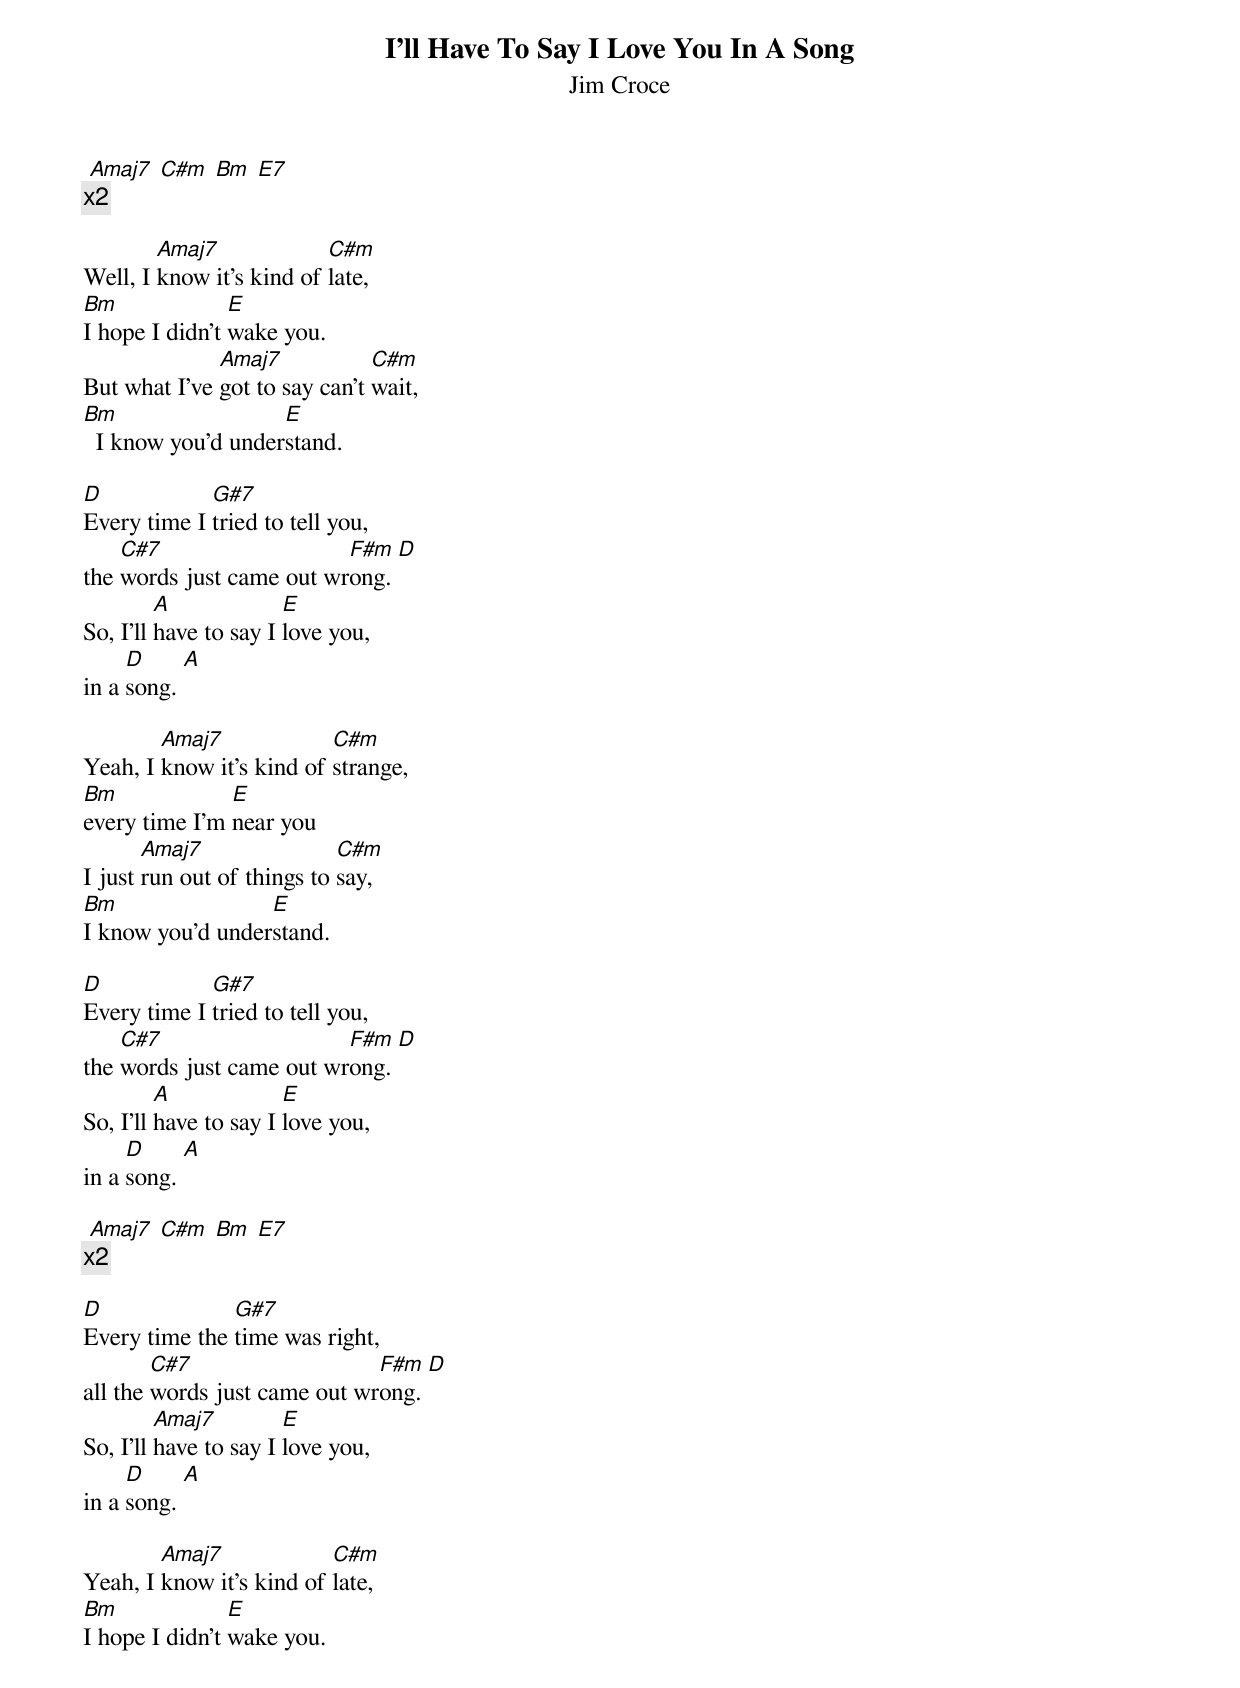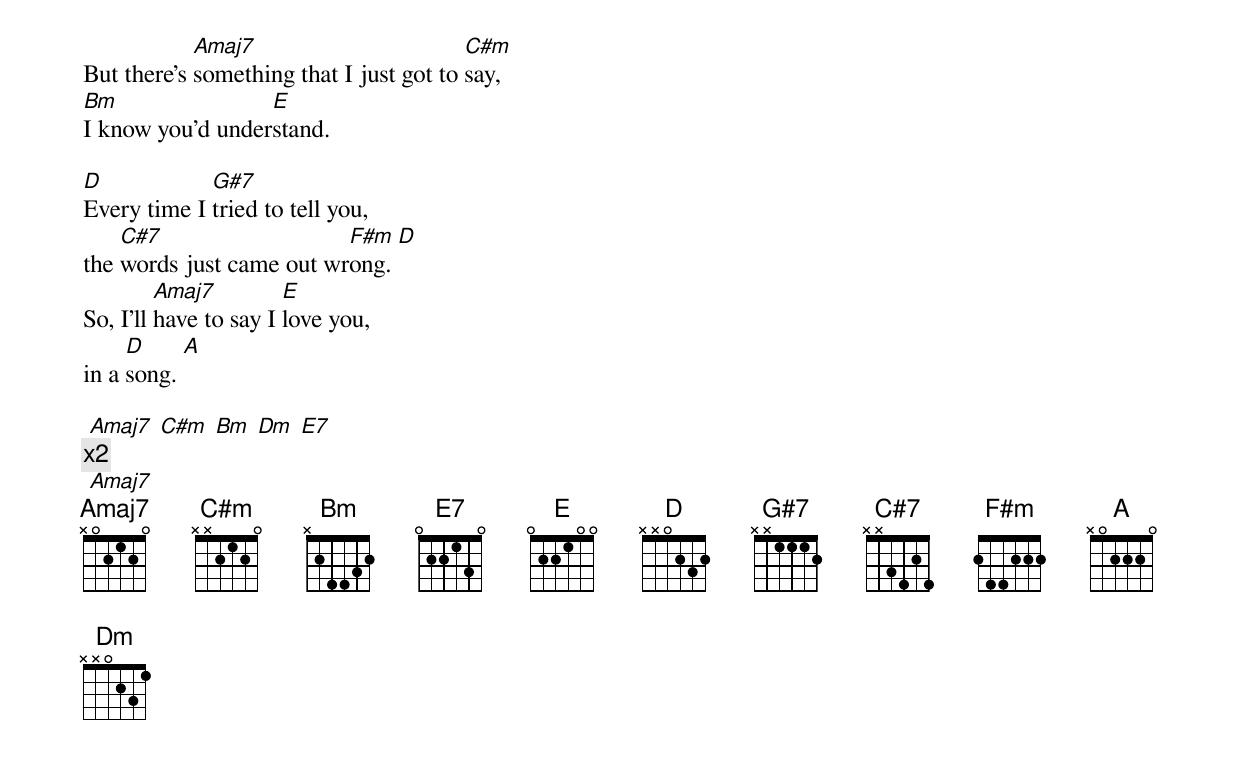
{title: I’ll Have To Say I Love You In A Song}
{subtitle:  Jim Croce}

 [Amaj7] [C#m] [Bm] [E7]
{c:x2}

Well, I [Amaj7]know it's kind of [C#m]late,
[Bm]I hope I didn't [E]wake you.
But what I've [Amaj7]got to say can't [C#m]wait,
[Bm]  I know you'd under[E]stand.

[D]Every time I [G#7]tried to tell you,
the [C#7]words just came out wr[F#m]ong. [D]
So, I'll [A]have to say I [E]love you,
in a [D]song. [A]

Yeah, I [Amaj7]know it's kind of [C#m]strange,
[Bm]every time I'm [E]near you
I just [Amaj7]run out of things to [C#m]say,
[Bm]I know you'd under[E]stand.

[D]Every time I [G#7]tried to tell you,
the [C#7]words just came out wr[F#m]ong. [D]
So, I'll [A]have to say I [E]love you,
in a [D]song. [A]

 [Amaj7] [C#m] [Bm] [E7]
{c:x2}

[D]Every time the [G#7]time was right,
all the [C#7]words just came out wr[F#m]ong. [D]
So, I'll [Amaj7]have to say I [E]love you,
in a [D]song. [A]

Yeah, I [Amaj7]know it's kind of [C#m]late,
[Bm]I hope I didn't [E]wake you.
But there's [Amaj7]something that I just got to [C#m]say,
[Bm]I know you'd under[E]stand.

[D]Every time I [G#7]tried to tell you,
the [C#7]words just came out wr[F#m]ong. [D]
So, I'll [Amaj7]have to say I [E]love you,
in a [D]song. [A]

 [Amaj7] [C#m] [Bm] [Dm] [E7]
{c:x2}
 [Amaj7]
